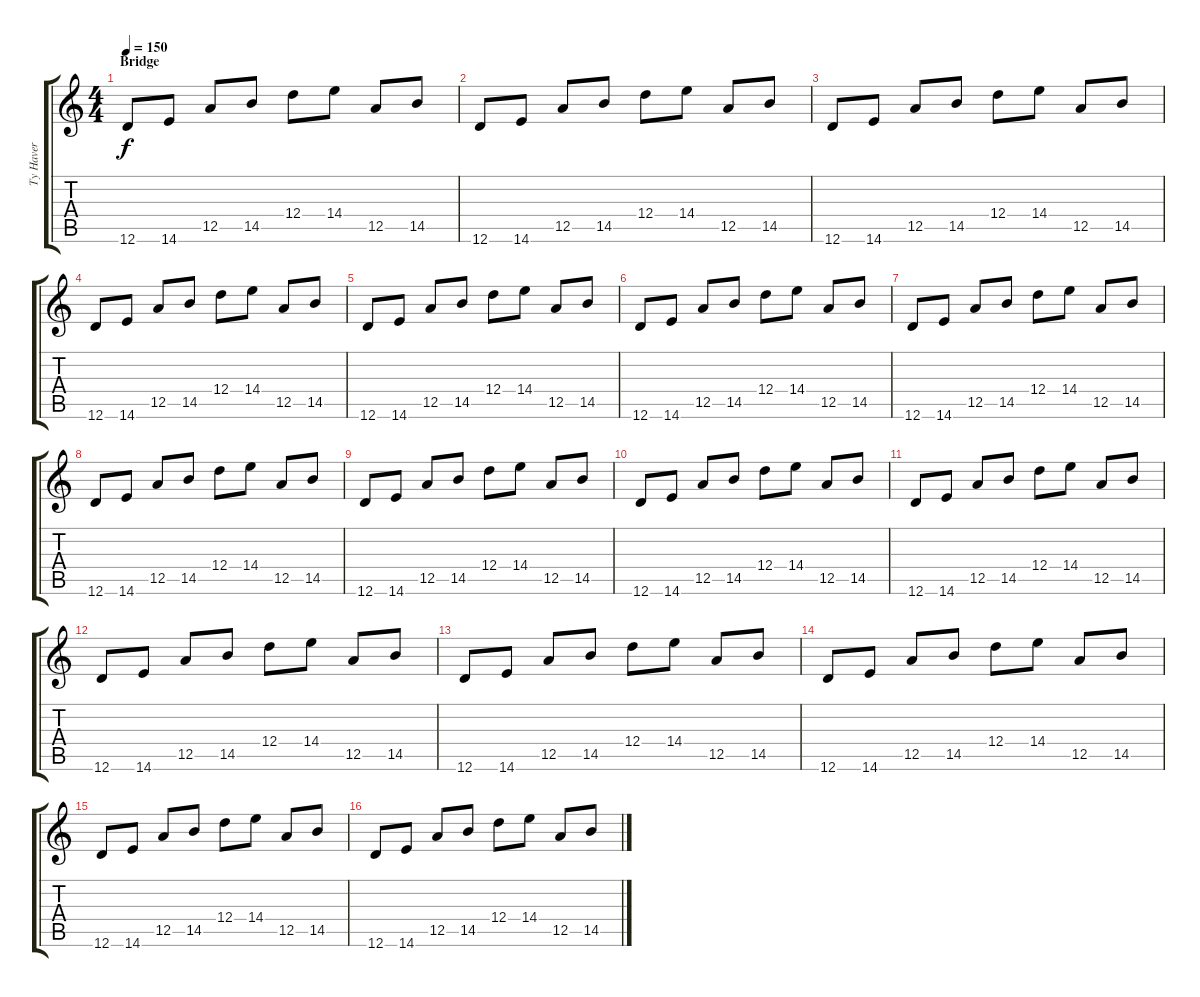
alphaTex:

\track ("Ty Haver" "Ty Haver") {instrument distortionguitar}
\staff {score tabs}
\tuning (E4 B3 G3 D3 A2 D2) {hide}
\ts (4 4)
\section ("" "Bridge")
\tempo 150
\clef g2
\ks c
12.6.8{dy f} 14.6.8 12.5.8 14.5.8 12.4.8 14.4.8 12.5.8 14.5.8 |
12.6.8 14.6.8 12.5.8 14.5.8 12.4.8 14.4.8 12.5.8 14.5.8 |
12.6.8 14.6.8 12.5.8 14.5.8 12.4.8 14.4.8 12.5.8 14.5.8 |
12.6.8 14.6.8 12.5.8 14.5.8 12.4.8 14.4.8 12.5.8 14.5.8 |
12.6.8 14.6.8 12.5.8 14.5.8 12.4.8 14.4.8 12.5.8 14.5.8 |
12.6.8 14.6.8 12.5.8 14.5.8 12.4.8 14.4.8 12.5.8 14.5.8 |
12.6.8 14.6.8 12.5.8 14.5.8 12.4.8 14.4.8 12.5.8 14.5.8 |
12.6.8 14.6.8 12.5.8 14.5.8 12.4.8 14.4.8 12.5.8 14.5.8 |
12.6.8 14.6.8 12.5.8 14.5.8 12.4.8 14.4.8 12.5.8 14.5.8 |
12.6.8 14.6.8 12.5.8 14.5.8 12.4.8 14.4.8 12.5.8 14.5.8 |
12.6.8 14.6.8 12.5.8 14.5.8 12.4.8 14.4.8 12.5.8 14.5.8 |
12.6.8 14.6.8 12.5.8 14.5.8 12.4.8 14.4.8 12.5.8 14.5.8 |
12.6.8 14.6.8 12.5.8 14.5.8 12.4.8 14.4.8 12.5.8 14.5.8 |
12.6.8 14.6.8 12.5.8 14.5.8 12.4.8 14.4.8 12.5.8 14.5.8 |
12.6.8 14.6.8 12.5.8 14.5.8 12.4.8 14.4.8 12.5.8 14.5.8 |
12.6.8 14.6.8 12.5.8 14.5.8 12.4.8 14.4.8 12.5.8 14.5.8
